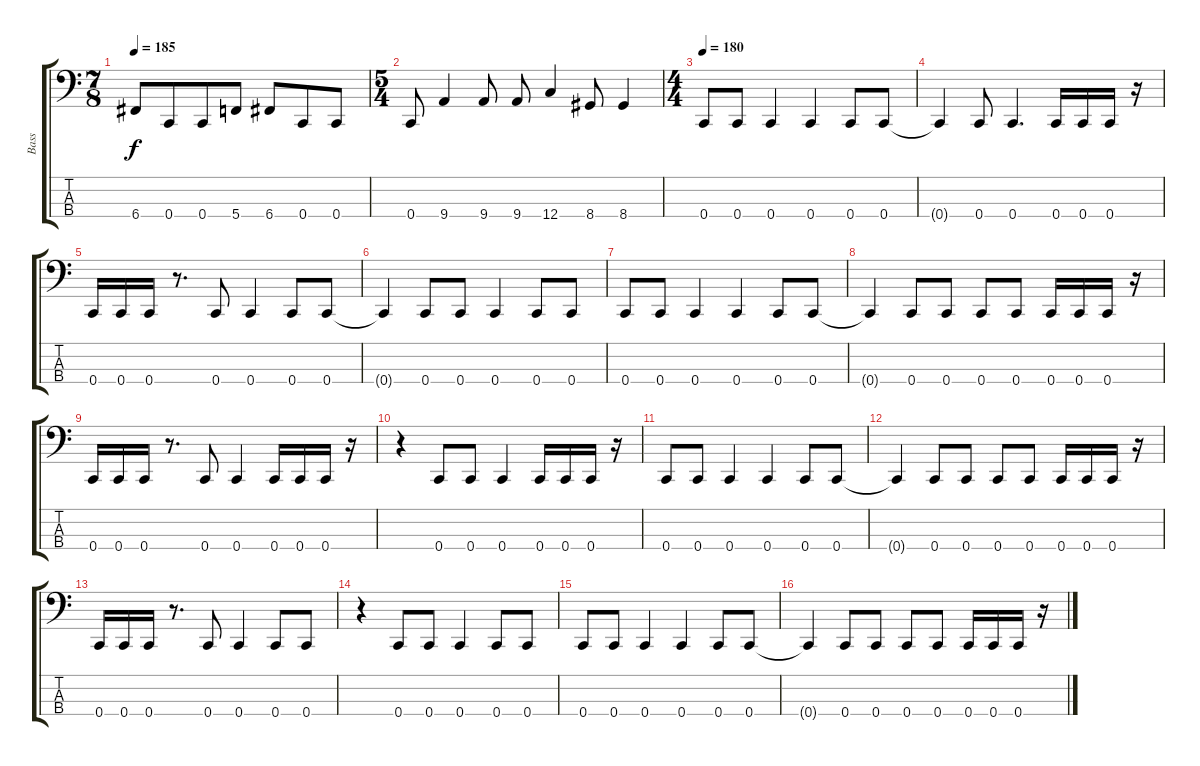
\track ("Bass" "Bass") {instrument electricbasspick}
\staff {score tabs}
\tuning (F2 C2 G1 C1) {hide}
\ts (7 8)
\tempo 185
\clef f4
\ks c
6.4.8{dy f} 0.4.8 0.4.8 5.4.8 6.4.8 0.4.8 0.4.8 |
\ts (5 4)
0.4.8 9.4.4 9.4.8 9.4.8 12.4.4 8.4.8 8.4.4 |
\ts (4 4)
\tempo 180
0.4.8 0.4.8 0.4.4 0.4.4 0.4.8 0.4.8 |
0.4{t}.4 0.4.8 0.4.4{d} 0.4.16 0.4.16 0.4.16 r.16 |
0.4.16 0.4.16 0.4.16 r.8{d} 0.4.8 0.4.4 0.4.8 0.4.8 |
0.4{t}.4 0.4.8 0.4.8 0.4.4 0.4.8 0.4.8 |
0.4.8 0.4.8 0.4.4 0.4.4 0.4.8 0.4.8 |
0.4{t}.4 0.4.8 0.4.8 0.4.8 0.4.8 0.4.16 0.4.16 0.4.16 r.16 |
0.4.16 0.4.16 0.4.16 r.8{d} 0.4.8 0.4.4 0.4.16 0.4.16 0.4.16 r.16 |
r.4 0.4.8 0.4.8 0.4.4 0.4.16 0.4.16 0.4.16 r.16 |
0.4.8 0.4.8 0.4.4 0.4.4 0.4.8 0.4.8 |
0.4{t}.4 0.4.8 0.4.8 0.4.8 0.4.8 0.4.16 0.4.16 0.4.16 r.16 |
0.4.16 0.4.16 0.4.16 r.8{d} 0.4.8 0.4.4 0.4.8 0.4.8 |
r.4 0.4.8 0.4.8 0.4.4 0.4.8 0.4.8 |
0.4.8 0.4.8 0.4.4 0.4.4 0.4.8 0.4.8 |
0.4{t}.4 0.4.8 0.4.8 0.4.8 0.4.8 0.4.16 0.4.16 0.4.16 r.16
